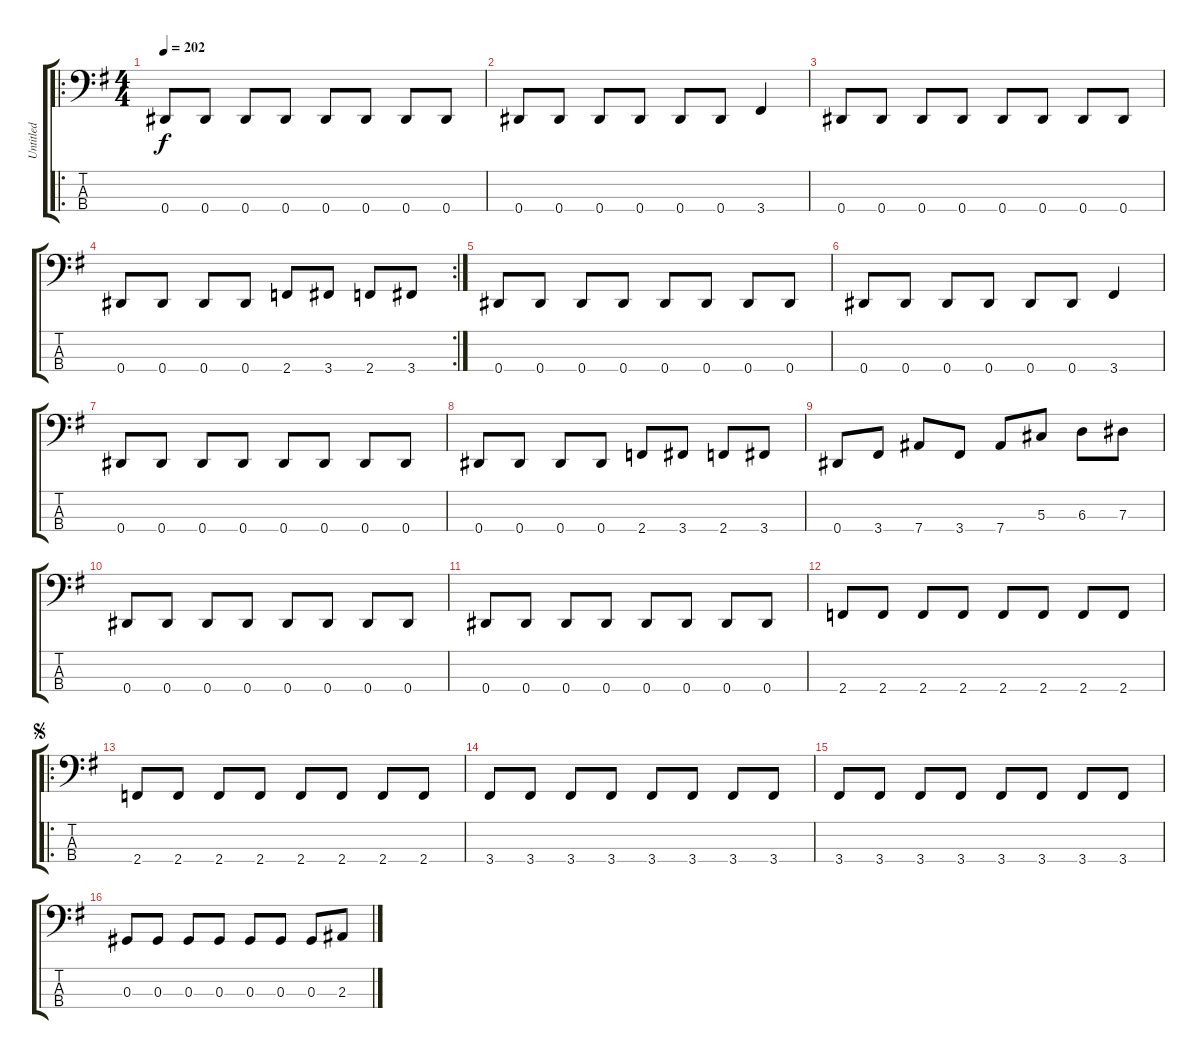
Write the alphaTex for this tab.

\track ("Untitled" "Untitled") {instrument electricbassfinger}
\staff {score tabs}
\tuning (Gb2 Db2 Ab1 Eb1) {hide}
\ro
\ts (4 4)
\tempo 202
\clef f4
\ks g
0.4.8{dy f instrument electricbassfinger} 0.4.8 0.4.8 0.4.8 0.4.8 0.4.8 0.4.8 0.4.8 |
0.4.8 0.4.8 0.4.8 0.4.8 0.4.8 0.4.8 3.4.4 |
0.4.8 0.4.8 0.4.8 0.4.8 0.4.8 0.4.8 0.4.8 0.4.8 |
\rc 2
0.4.8 0.4.8 0.4.8 0.4.8 2.4.8 3.4.8 2.4.8 3.4.8 |
0.4.8 0.4.8 0.4.8 0.4.8 0.4.8 0.4.8 0.4.8 0.4.8 |
0.4.8 0.4.8 0.4.8 0.4.8 0.4.8 0.4.8 3.4.4 |
0.4.8 0.4.8 0.4.8 0.4.8 0.4.8 0.4.8 0.4.8 0.4.8 |
0.4.8 0.4.8 0.4.8 0.4.8 2.4.8 3.4.8 2.4.8 3.4.8 |
0.4.8 3.4.8 7.4.8 3.4.8 7.4.8 5.3.8 6.3.8 7.3.8 |
0.4.8 0.4.8 0.4.8 0.4.8 0.4.8 0.4.8 0.4.8 0.4.8 |
0.4.8 0.4.8 0.4.8 0.4.8 0.4.8 0.4.8 0.4.8 0.4.8 |
2.4.8 2.4.8 2.4.8 2.4.8 2.4.8 2.4.8 2.4.8 2.4.8 |
\ro
\jump segno
2.4.8 2.4.8 2.4.8 2.4.8 2.4.8 2.4.8 2.4.8 2.4.8 |
3.4.8 3.4.8 3.4.8 3.4.8 3.4.8 3.4.8 3.4.8 3.4.8 |
3.4.8 3.4.8 3.4.8 3.4.8 3.4.8 3.4.8 3.4.8 3.4.8 |
0.3.8 0.3.8 0.3.8 0.3.8 0.3.8 0.3.8 0.3.8 2.3.8
